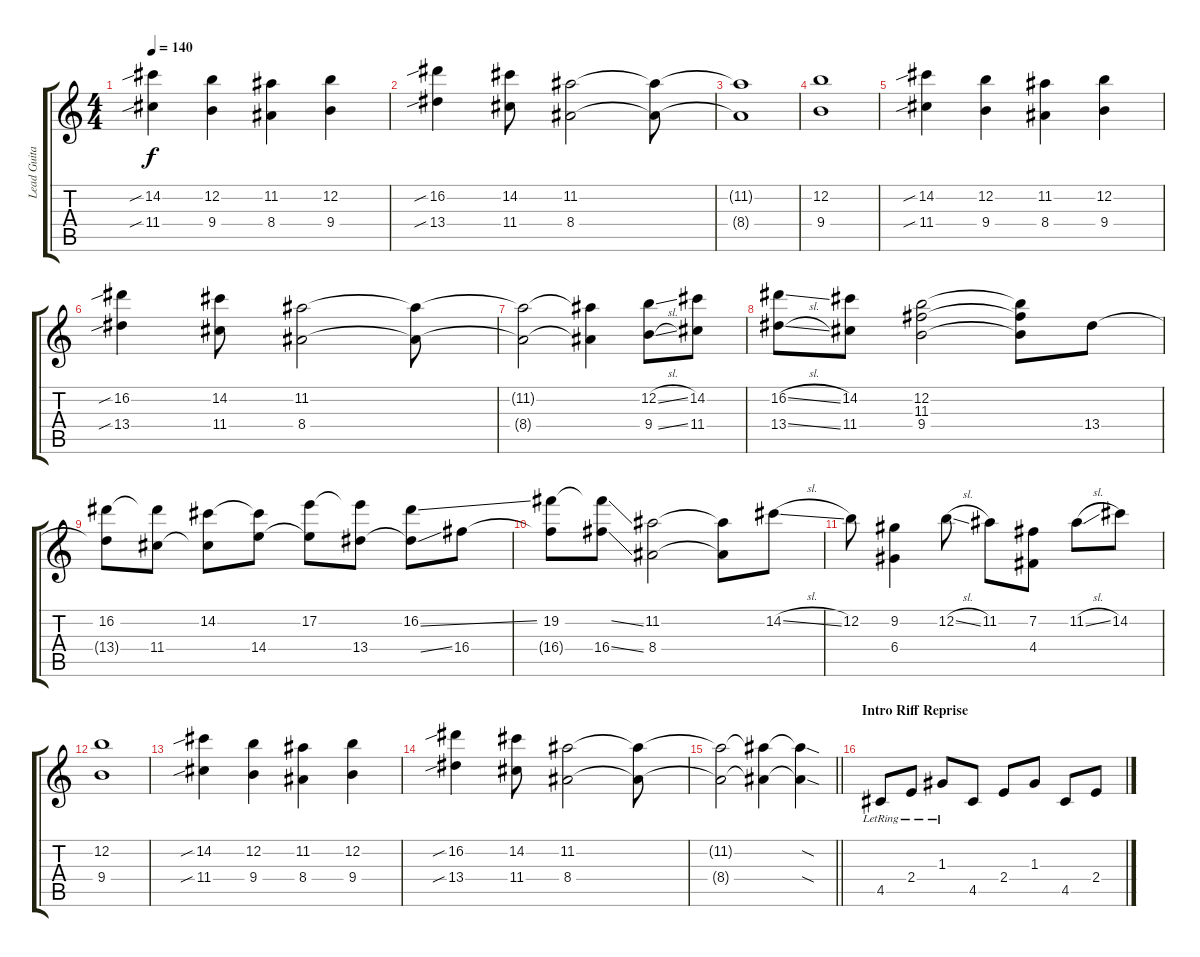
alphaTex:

\track ("Lead Guitar" "Lead Guita") {instrument overdrivenguitar}
\staff {score tabs}
\tuning (E4 B3 G3 D3 A2 E2) {hide}
\ts (4 4)
\tempo 140
\clef g2
\ks c
(14.2{sib} 11.4{sib}).4{dy f} (12.2 9.4).4 (11.2 8.4).4 (12.2 9.4).4 |
(16.2{sib} 13.4{sib}).4 (14.2 11.4).8 (11.2 8.4).2 (11.2{t} 8.4{t}).8 |
(11.2{t} 8.4{t}).1 |
(12.2 9.4).1 |
(14.2{sib} 11.4{sib}).4 (12.2 9.4).4 (11.2 8.4).4 (12.2 9.4).4 |
(16.2{sib} 13.4{sib}).4 (14.2 11.4).8 (11.2 8.4).2 (11.2{t} 8.4{t}).8 |
(11.2{t} 8.4{t}).2 (11.2{t} 8.4{t}).4 (12.2{sl} 9.4{sl}).8 (14.2 11.4).8 |
(16.2{sl} 13.4{sl}).8 (14.2 11.4).8 (12.2 11.3 9.4).2 (12.2{t} 11.3{t} 9.4{t}).8 13.4.8 |
(16.2 13.4{t}).8 (16.2{t} 11.4).8 (14.2 11.4{t}).8 (14.2{t} 14.4).8 (17.2 14.4{t}).8 (17.2{t} 13.4).8 (16.2{ss} 13.4{ss t}).8 16.4.8 |
(19.2 16.4{t}).8 (19.2{ss t} 16.4{ss}).8 (11.2 8.4).2 (11.2{t} 8.4{t}).8 14.2{sl}.8 |
12.2.8 (9.2 6.4).4 12.2{sl}.8 11.2.8 (7.2 4.4).8 11.2{sl}.8 14.2.8 |
(12.2 9.4).1 |
(14.2{sib} 11.4{sib}).4 (12.2 9.4).4 (11.2 8.4).4 (12.2 9.4).4 |
(16.2{sib} 13.4{sib}).4 (14.2 11.4).8 (11.2 8.4).2 (11.2{t} 8.4{t}).8 |
\barLineRight lightlight
(11.2{t} 8.4{t}).2 (11.2{t} 8.4{t}).4 (11.2{sod t} 8.4{sod t}).4 |
\section ("" "Intro Riff Reprise")
4.5{lr}.8 2.4{lr}.8 1.3{lr}.8 4.5.8 2.4.8 1.3.8 4.5.8 2.4.8
